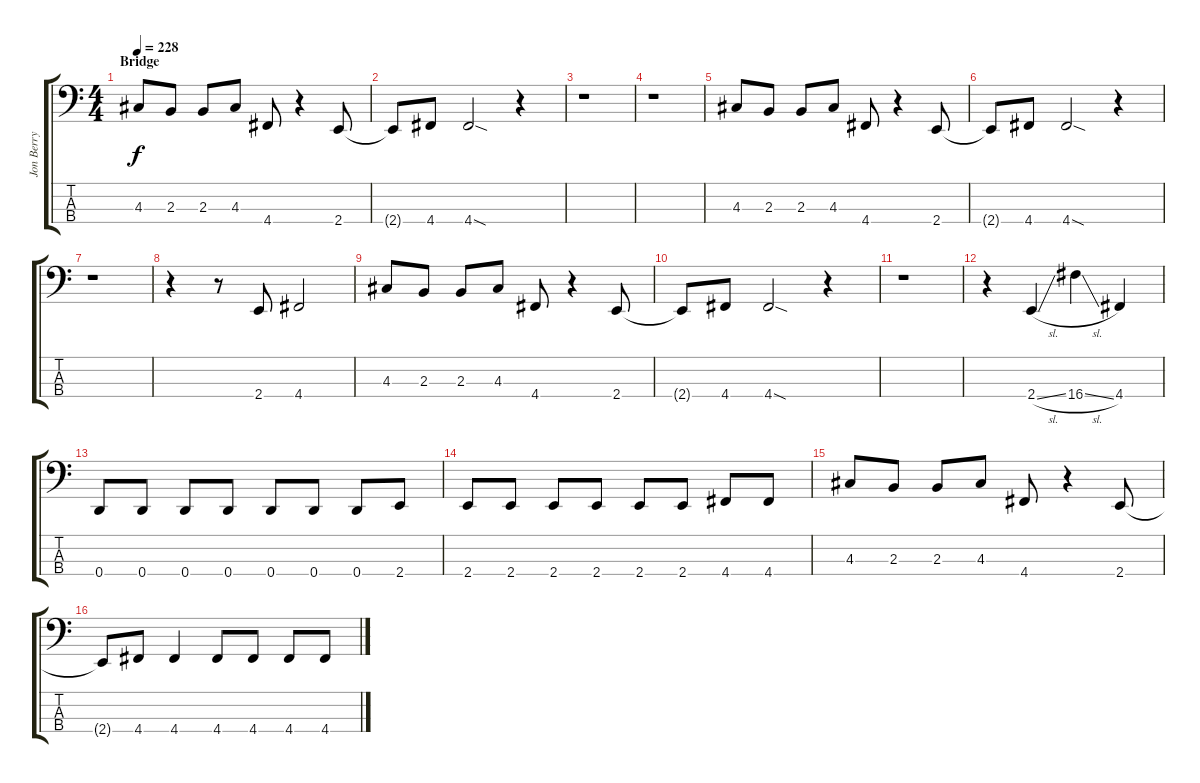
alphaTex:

\track ("Jon Berry" "Jon Berry") {instrument electricbasspick}
\staff {score tabs}
\tuning (G2 D2 A1 D1) {hide}
\ts (4 4)
\section ("" "Bridge")
\tempo 228
\clef f4
\ks c
4.3.8{dy f} 2.3.8 2.3.8 4.3.8 4.4.8 r.4 2.4.8 |
2.4{t}.8 4.4.8 4.4{sod}.2 r.4 |
r.1 |
r.1 |
4.3.8 2.3.8 2.3.8 4.3.8 4.4.8 r.4 2.4.8 |
2.4{t}.8 4.4.8 4.4{sod}.2 r.4 |
r.1 |
r.4 r.8 2.4.8 4.4.2 |
4.3.8 2.3.8 2.3.8 4.3.8 4.4.8 r.4 2.4.8 |
2.4{t}.8 4.4.8 4.4{sod}.2 r.4 |
r.1 |
r.4 2.4{sl}.4 16.4{sl}.4 4.4.4 |
0.4.8 0.4.8 0.4.8 0.4.8 0.4.8 0.4.8 0.4.8 2.4.8 |
2.4.8 2.4.8 2.4.8 2.4.8 2.4.8 2.4.8 4.4.8 4.4.8 |
4.3.8 2.3.8 2.3.8 4.3.8 4.4.8 r.4 2.4.8 |
2.4{t}.8 4.4.8 4.4.4 4.4.8 4.4.8 4.4.8 4.4.8
